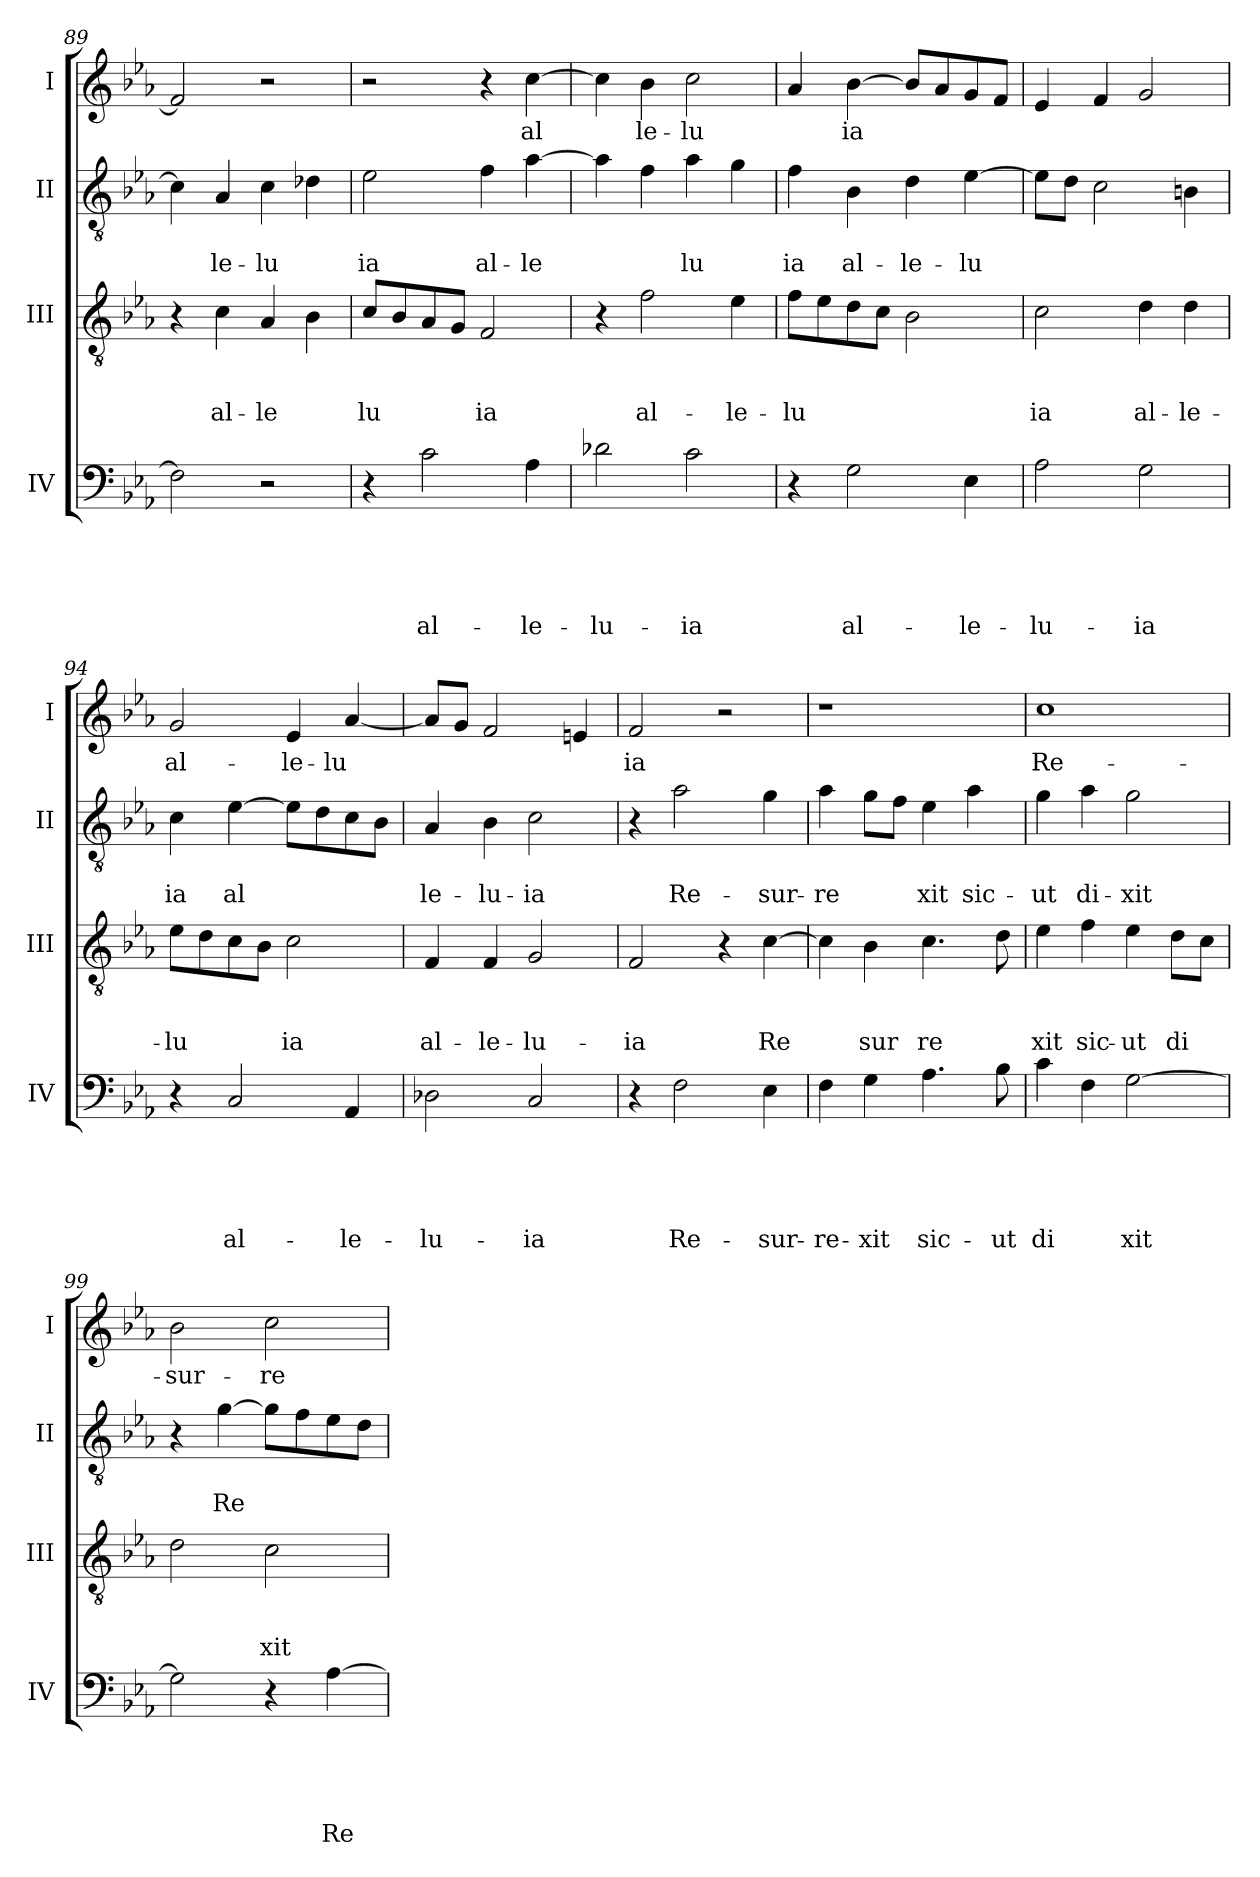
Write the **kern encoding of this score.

**kern	**text	**text	**text	**text	**text	**kern	**text	**text	**text	**kern	**text	**text	**kern	**text
*part4	*part4	*part4	*part4	*part4	*part4	*part3	*part3	*part3	*part3	*part2	*part2	*part2	*part1	*part1
*staff4	*staff4	*staff4	*staff4	*staff4	*staff4	*staff3	*staff3	*staff3	*staff3	*staff2	*staff2	*staff2	*staff1	*staff1
*I"IV	*	*	*	*	*	*I"III	*	*	*	*I"II	*	*	*I"I	*
*I'IV	*	*	*	*	*	*I'III	*	*	*	*I'II	*	*	*I'I	*
*clefF4	*	*	*	*	*	*clefGv2	*	*	*	*clefGv2	*	*	*clefG2	*
*k[b-e-a-]	*	*	*	*	*	*k[b-e-a-]	*	*	*	*k[b-e-a-]	*	*	*k[b-e-a-]	*
*E-:	*	*	*	*	*	*E-:	*	*	*	*E-:	*	*	*E-:	*
=89	=89	=89	=89	=89	=89	=89	=89	=89	=89	=89	=89	=89	=89	=89
2F\]	.	.	.	.	.	4r	.	.	.	4c\]	.	.	2f/]	.
!	!	!	!	!	!	!	!	!	!LO:LY:b	!	!	!LO:LY:b	!	!
.	.	.	.	.	.	4c\	.	.	al-	4A-/	.	le-	.	.
!	!	!	!	!	!	!	!	!	!LO:LY:b	!	!	!LO:LY:b	!	!
2r	.	.	.	.	.	4A-/	.	.	-le	4c\	.	-lu	2r	.
.	.	.	.	.	.	4B-\	.	.	.	4d-X\	.	.	.	.
=90	=90	=90	=90	=90	=90	=90	=90	=90	=90	=90	=90	=90	=90	=90
!	!	!	!	!	!	!	!	!	!LO:LY:b	!	!	!LO:LY:b	!	!
4r	.	.	.	.	.	8c/L	.	.	lu	2e-\	.	ia	2r	.
.	.	.	.	.	.	8B-/	.	.	.	.	.	.	.	.
!	!	!	!	!	!LO:LY:b	!	!	!	!	!	!	!	!	!
2c\	.	.	.	.	al-	8A-/	.	.	.	.	.	.	.	.
.	.	.	.	.	.	8G/J	.	.	.	.	.	.	.	.
!	!	!	!	!	!	!	!	!	!LO:LY:b	!	!	!LO:LY:b	!	!
.	.	.	.	.	.	2F/	.	.	ia	4f\	.	al-	4r	.
!	!	!	!	!	!LO:LY:b	!	!	!	!	!	!	!LO:LY:b	!	!LO:LY:b
4A-\	.	.	.	.	-le-	.	.	.	.	[>4a-\	.	-le	[>4cc\	al
!!LO:PB:g=z
=91	=91	=91	=91	=91	=91	=91	=91	=91	=91	=91	=91	=91	=91	=91
!	!	!	!	!	!LO:LY:b	!	!	!	!	!	!	!	!	!
2d-X\	.	.	.	.	-lu-	4r	.	.	.	4a-\]	.	.	4cc\]	.
!	!	!	!	!	!	!	!	!	!LO:LY:b	!	!	!	!	!LO:LY:b
.	.	.	.	.	.	2f\	.	.	al-	4f\	.	.	4b-\	le-
!	!	!	!	!	!LO:LY:b	!	!	!	!	!	!	!LO:LY:b	!	!LO:LY:b
2c\	.	.	.	.	-ia	.	.	.	.	4a-\	.	lu	2cc\	-lu
!	!	!	!	!	!	!	!	!	!LO:LY:b	!	!	!	!	!
.	.	.	.	.	.	4e-\	.	.	-le-	4g\	.	.	.	.
=92	=92	=92	=92	=92	=92	=92	=92	=92	=92	=92	=92	=92	=92	=92
!	!	!	!	!	!	!	!	!	!LO:LY:b	!	!	!LO:LY:b	!	!
4r	.	.	.	.	.	8f\L	.	.	-lu	4f\	.	ia	4a-/	.
.	.	.	.	.	.	8e-\	.	.	.	.	.	.	.	.
!	!	!	!	!	!LO:LY:b	!	!	!	!	!	!	!LO:LY:b	!	!LO:LY:b
2G\	.	.	.	.	al-	8d\	.	.	.	4B-\	.	al-	[>4b-\	ia
.	.	.	.	.	.	8c\J	.	.	.	.	.	.	.	.
!	!	!	!	!	!	!	!	!	!	!	!	!LO:LY:b	!	!
.	.	.	.	.	.	2B-\	.	.	.	4d\	.	-le-	8b-/L]	.
.	.	.	.	.	.	.	.	.	.	.	.	.	8a-/	.
!	!	!	!	!	!LO:LY:b	!	!	!	!	!	!	!LO:LY:b	!	!
4E-\	.	.	.	.	-le-	.	.	.	.	[>4e-\	.	-lu	8g/	.
.	.	.	.	.	.	.	.	.	.	.	.	.	8f/J	.
=93	=93	=93	=93	=93	=93	=93	=93	=93	=93	=93	=93	=93	=93	=93
!	!	!	!	!	!LO:LY:b	!	!	!	!LO:LY:b	!	!	!	!	!
2A-\	.	.	.	.	-lu-	2c\	.	.	ia	8e-\L]	.	.	4e-/	.
.	.	.	.	.	.	.	.	.	.	8d\J	.	.	.	.
.	.	.	.	.	.	.	.	.	.	2c\	.	.	4f/	.
!	!	!	!	!	!LO:LY:b	!	!	!	!LO:LY:b	!	!	!	!	!
2G\	.	.	.	.	-ia	4d\	.	.	al-	.	.	.	2g/	.
!	!	!	!	!	!	!	!	!	!LO:LY:b	!	!	!	!	!
.	.	.	.	.	.	4d\	.	.	-le-	4Bn\	.	.	.	.
=94	=94	=94	=94	=94	=94	=94	=94	=94	=94	=94	=94	=94	=94	=94
!	!	!	!	!	!	!	!	!	!LO:LY:b	!	!	!LO:LY:b	!	!LO:LY:b
4r	.	.	.	.	.	8e-\L	.	.	-lu	4c\	.	ia	2g/	al-
.	.	.	.	.	.	8d\	.	.	.	.	.	.	.	.
!	!	!	!	!	!LO:LY:b	!	!	!	!	!	!	!LO:LY:b	!	!
2C/	.	.	.	.	al-	8c\	.	.	.	[>4e-\	.	al	.	.
.	.	.	.	.	.	8B-\J	.	.	.	.	.	.	.	.
!	!	!	!	!	!	!	!	!	!LO:LY:b	!	!	!	!	!LO:LY:b
.	.	.	.	.	.	2c\	.	.	ia	8e-\L]	.	.	4e-/	-le-
.	.	.	.	.	.	.	.	.	.	8d\	.	.	.	.
!	!	!	!	!	!LO:LY:b	!	!	!	!	!	!	!	!	!LO:LY:b
4AA-/	.	.	.	.	-le-	.	.	.	.	8c\	.	.	[<4a-/	-lu
.	.	.	.	.	.	.	.	.	.	8B-\J	.	.	.	.
=95	=95	=95	=95	=95	=95	=95	=95	=95	=95	=95	=95	=95	=95	=95
!	!	!	!	!	!LO:LY:b	!	!	!	!LO:LY:b	!	!	!LO:LY:b	!	!
2D-X\	.	.	.	.	-lu-	4F/	.	.	al-	4A-/	.	le-	8a-/L]	.
.	.	.	.	.	.	.	.	.	.	.	.	.	8g/J	.
!	!	!	!	!	!	!	!	!	!LO:LY:b	!	!	!LO:LY:b	!	!
.	.	.	.	.	.	4F/	.	.	-le-	4B-\	.	-lu-	2f/	.
!	!	!	!	!	!LO:LY:b	!	!	!	!LO:LY:b	!	!	!LO:LY:b	!	!
2C/	.	.	.	.	-ia	2G/	.	.	-lu-	2c\	.	-ia	.	.
.	.	.	.	.	.	.	.	.	.	.	.	.	4en/	.
=96	=96	=96	=96	=96	=96	=96	=96	=96	=96	=96	=96	=96	=96	=96
!	!	!	!	!	!	!	!	!	!LO:LY:b	!	!	!	!	!LO:LY:b
4r	.	.	.	.	.	2F/	.	.	-ia	4r	.	.	2f/	ia
!	!	!	!	!	!LO:LY:b	!	!	!	!	!	!	!LO:LY:b	!	!
2F\	.	.	.	.	Re-	.	.	.	.	2a-\	.	Re-	.	.
.	.	.	.	.	.	4r	.	.	.	.	.	.	2r	.
!	!	!	!	!	!LO:LY:b	!	!	!	!LO:LY:b	!	!	!LO:LY:b	!	!
4E-\	.	.	.	.	-sur-	[<4c\	.	.	Re	4g\	.	-sur-	.	.
!!LO:LB:g=z
=97	=97	=97	=97	=97	=97	=97	=97	=97	=97	=97	=97	=97	=97	=97
!	!	!	!	!	!LO:LY:b	!	!	!	!	!	!	!LO:LY:b	!	!
4F\	.	.	.	.	-re-	4c\]	.	.	.	4a-\	.	-re	1r	.
!	!	!	!	!	!LO:LY:b	!	!	!	!LO:LY:b	!	!	!	!	!
4G\	.	.	.	.	-xit	4B-\	.	.	sur	8g\L	.	.	.	.
.	.	.	.	.	.	.	.	.	.	8f\J	.	.	.	.
!	!	!	!	!	!LO:LY:b	!	!	!	!LO:LY:b	!	!	!LO:LY:b	!	!
4.A-\	.	.	.	.	sic-	4.c\	.	.	re	4e-\	.	xit	.	.
!	!	!	!	!	!	!	!	!	!	!	!	!LO:LY:b	!	!
.	.	.	.	.	.	.	.	.	.	4a-\	.	sic-	.	.
!	!	!	!	!	!LO:LY:b	!	!	!	!	!	!	!	!	!
8B-\	.	.	.	.	-ut	8d\	.	.	.	.	.	.	.	.
=98	=98	=98	=98	=98	=98	=98	=98	=98	=98	=98	=98	=98	=98	=98
!	!	!	!	!	!LO:LY:b	!	!	!	!LO:LY:b	!	!	!LO:LY:b	!	!LO:LY:b
4c\	.	.	.	.	di	4e-\	.	.	xit	4g\	.	-ut	1cc	Re-
!	!	!	!	!	!	!	!	!	!LO:LY:b	!	!	!LO:LY:b	!	!
4F\	.	.	.	.	.	4f\	.	.	sic-	4a-\	.	di-	.	.
!	!	!	!	!	!LO:LY:b	!	!	!	!LO:LY:b	!	!	!LO:LY:b	!	!
[>2G\	.	.	.	.	xit	4e-\	.	.	-ut	2g\	.	-xit	.	.
!	!	!	!	!	!	!	!	!	!LO:LY:b	!	!	!	!	!
.	.	.	.	.	.	8d\L	.	.	di	.	.	.	.	.
.	.	.	.	.	.	8c\J	.	.	.	.	.	.	.	.
=99	=99	=99	=99	=99	=99	=99	=99	=99	=99	=99	=99	=99	=99	=99
!	!	!	!	!	!	!	!	!	!	!	!	!	!	!LO:LY:b
2G\]	.	.	.	.	.	2d\	.	.	.	4r	.	.	2b-\	-sur-
!	!	!	!	!	!	!	!	!	!	!	!	!LO:LY:b	!	!
.	.	.	.	.	.	.	.	.	.	[>4g\	.	Re	.	.
!	!	!	!	!	!	!	!	!	!LO:LY:b	!	!	!	!	!LO:LY:b
4r	.	.	.	.	.	2c\	.	.	xit	8g\L]	.	.	2cc\	-re-
.	.	.	.	.	.	.	.	.	.	8f\	.	.	.	.
!	!	!	!	!	!LO:LY:b	!	!	!	!	!	!	!	!	!
[>4A-\	.	.	.	.	Re	.	.	.	.	8e-\	.	.	.	.
.	.	.	.	.	.	.	.	.	.	8d\J	.	.	.	.
=	=	=	=	=	=	=	=	=	=	=	=	=	=	=
*-	*-	*-	*-	*-	*-	*-	*-	*-	*-	*-	*-	*-	*-	*-
